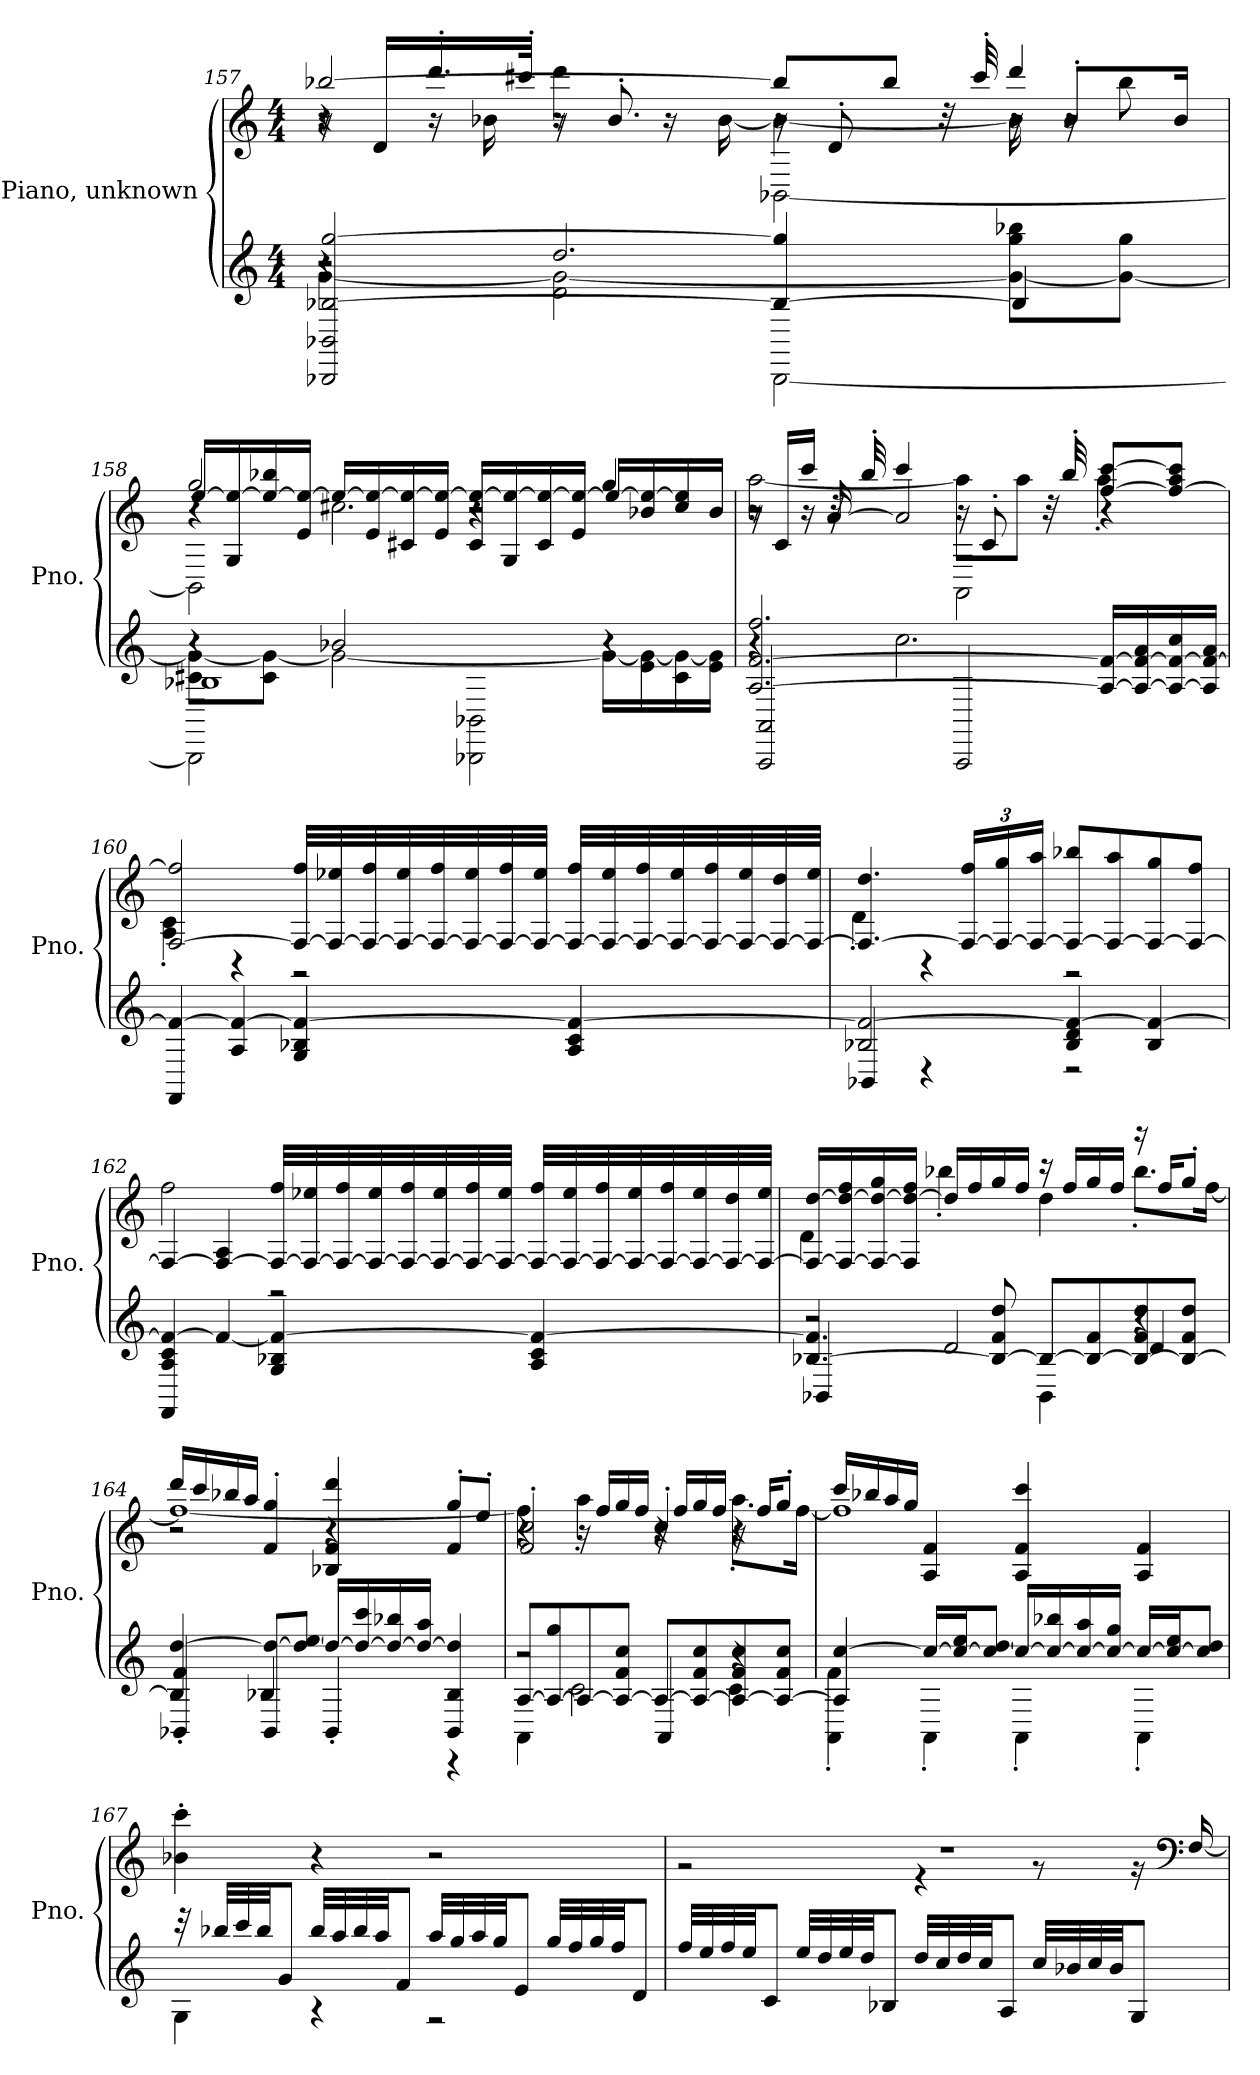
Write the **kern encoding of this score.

**kern	**kern
*part1	*part1
*staff2	*staff1
*I"Piano, unknown	*
*I'Pno.	*
!!LO:LB:g=z
*clefG2	*clefG2
*k[]	*k[]
*M4/4	*M4/4
=157	=157
*^	*^
*	*^	*	*^
*	*	*^	*	*	*^
4r	[4g\	2BBB-X/ 2BB-X/ [2B-X/ [2gg/	2r	[2bb-X/	4r	16r	8r
.	.	.	.	.	.	16d/LL	.
.	.	.	.	.	.	16.ddd'/	16r
.	.	.	.	.	.	.	16b-X\
.	.	.	.	.	.	32ccc#X'/JJk	.
2.dd/	2d\ 2g\_	.	.	.	8r	16r	4ddd\
.	.	.	.	.	.	8.b-'/	.
.	.	.	.	.	16r	.	.
.	.	.	.	.	[16b-\	.	.
.	.	4B-/_ 4gg/]	[2BBB-\	8bb-/L]	4b-\_	16r	[2BB-X\
.	.	.	.	.	.	8d'/	.
.	.	.	.	8bb-/J	.	.	.
.	.	.	.	.	.	32r	.
.	.	.	.	.	.	32ccc#'/	.
.	8g\_ 8gg\ 8bb-X\L	4B-/]	.	4ddd/	16b-\]	16r	.
.	.	.	.	.	16r	8b-'/L	.
.	8g\_ 8gg\J	.	.	.	8bb-\	.	.
.	.	.	.	.	.	16b-/Jk	.
!!LO:PB:g=z	!!	!!	!!
=158	=158	=158	=158	=158	=158	=158	=158
4r	8c#X\ 8g\_L	1B-X	2BBB-\]	2gg/	4r	[16ee/LL	2BB-\]
.	.	.	.	.	.	16G/ 16ee/_	.
.	8c#\ 8g\_J	.	.	.	.	16ee/_ 16bb-X/	.
.	.	.	.	.	.	16e/ 16ee/_JJ	.
2b-X/	2g\_	.	.	.	2.cc#X\	16ee/LL_	.
.	.	.	.	.	.	16e/ 16ee/_	.
.	.	.	.	.	.	16c#X/ 16ee/_	.
.	.	.	.	.	.	16e/ 16ee/_JJ	.
.	.	.	2BBB-X\ 2BB-X\	4r	.	16c#/ 16ee/_LL	2r
.	.	.	.	.	.	16G/ 16ee/_	.
.	.	.	.	.	.	16c#/ 16ee/_	.
.	.	.	.	.	.	16e/ 16ee/_JJ	.
4r	16g\LL_	.	.	4gg/	.	16ee/LL_	.
.	16e\ 16g\_	.	.	.	.	16b-X/ 16ee/_	.
.	16c#\ 16g\_	.	.	.	.	16cc#/ 16ee/]	.
.	16e\ 16g\]JJ	.	.	.	.	16b-/JJ	.
*	*	*v	*v	*	*	*	*
!!LO:LB:g=z	!!	!!	!!
=159	=159	=159	=159	=159	=159	=159
[2.A/ [2.f/ 2.ff/	4r	2AAA/ 2AA/	16r	[2aa\	8r	2r
.	.	.	16c/LL	.	.	.
.	.	.	16ccc/JJ	.	16r	.
.	.	.	32r	.	[16a/	.
.	.	.	32bb'/	.	.	.
.	2.cc\	.	4ccc/	.	2a/]	.
.	.	2AAA/	16r	8aa\L]	.	2AA\
.	.	.	8c'/	.	.	.
.	.	.	.	8aa\J	.	.
.	.	.	32r	.	.	.
.	.	.	32bb'/	.	.	.
16A/_ 16f/_LL	.	.	[8ff/ [8ccc/L	4aa'\	4r	.
16A/_ 16f/_ 16a/	.	.	.	.	.	.
16A/_ 16f/_ 16cc/	.	.	8ff/_ 8aa/ 8ccc/]J	.	.	.
16A/] 16f/_ 16a/JJ	.	.	.	.	.	.
*v	*v	*v	*	*	*	*
*	*	*v	*v	*v
!!LO:LB:g=z
=160	=160	=160
4FF/ 4f/_	[2F/ 2ff/]	4A\' 4c\'
4A/ 4f/_	.	4r
4G/ 4B-X/ 4f/_	32F/_ 32ff/LLL	2r
.	32F/_ 32ee-X/	.
.	32F/_ 32ff/	.
.	32F/_ 32ee-/	.
.	32F/_ 32ff/	.
.	32F/_ 32ee-/	.
.	32F/_ 32ff/	.
.	32F/_ 32ee-/JJJ	.
4A/ 4c/ 4f/_	32F/_ 32ff/LLL	.
.	32F/_ 32ee-/	.
.	32F/_ 32ff/	.
.	32F/_ 32ee-/	.
.	32F/_ 32ff/	.
.	32F/_ 32ee-/	.
.	32F/_ 32dd/	.
.	32F/_ 32ee-/JJJ	.
=161	=161	=161
*^	*	*
2B-X/ 2f/_	4BB-X/	4.F/_ 4.dd/	4d'\
.	4r	.	4r
*	*	*Xbrackettup	*
.	.	24F/_ 24ff/LL	.
.	.	24F/_ 24gg/	.
.	.	24F/_ 24aa/JJ	.
4B-/ 4d/ 4f/_	2r	8F/_ 8bb-X/L	2r
.	.	8F/_ 8aa/	.
4B-/ 4f/_	.	8F/_ 8gg/	.
.	.	8F/_ 8ff/J	.
*v	*v	*	*
!!LO:LB:g=z	!!
=162	=162	=162
4FF/ 4A/ 4c/ 4f/_	4F/_	2ff\
4f/_	4F/_ 4A/	.
4G/ 4B-X/ 4f/_	32F/_ 32ff/LLL	2r
.	32F/_ 32ee-X/	.
.	32F/_ 32ff/	.
.	32F/_ 32ee-/	.
.	32F/_ 32ff/	.
.	32F/_ 32ee-/	.
.	32F/_ 32ff/	.
.	32F/_ 32ee-/JJJ	.
4A/ 4c/ 4f/_	32F/_ 32ff/LLL	.
.	32F/_ 32ee-/	.
.	32F/_ 32ff/	.
.	32F/_ 32ee-/	.
.	32F/_ 32ff/	.
.	32F/_ 32ee-/	.
.	32F/_ 32dd/	.
.	32F/_ 32ee-/JJJ	.
!!LO:LB:g=z	!!
=163	=163	=163
*^	*	*
*	*^	*	*
[4.B-X/ 4.f/]	2r	4BB-X/	16F/_ [16dd/LL	4d\
.	.	.	16F/_ 16dd/_ 16ff/	.
.	.	.	16F/_ 16dd/_ 16gg/	.
.	.	.	16F/] 16dd/_ 16ff/JJ	.
.	.	2d/	16dd/LL]	4bb-X'\
.	.	.	16ff/	.
8B-/_ 8f/ 8dd/	.	.	16gg/	.
.	.	.	16ff/JJ	.
8B-/L_	4BB-\	.	16r	4dd\
.	.	.	16ff/LL	.
8B-/_ 8f/	.	.	16gg/	.
.	.	.	16ff/JJ	.
8B-/_ 8f/ 8dd/	4r	4d/	16r	8.bb-'\L
.	.	.	16ff/KL	.
8B-/_ 8f/ 8dd/J	.	.	8gg'/J	.
.	.	.	.	[16ff\Jk
*	*v	*v	*	*
=164	=164	=164	=164
*	*	*	*^
4B-/] [4dd/	4BB-X/' 4f/'	16ddd/LL	1ff_	2r
.	.	16ccc/	.	.
.	.	16bb-X/	.	.
.	.	16aa/JJ	.	.
8BB-/ 8dd/_L	4B-X/	4f/' 4gg/'	.	.
8dd/_ 8ee/J	.	.	.	.
16dd/LL_	4BB-'/	4B-X/ 4f/ 4ddd/	.	4r
16dd/_ 16ccc/	.	.	.	.
16dd/_ 16bb-X/	.	.	.	.
16dd/_ 16aa/JJ	.	.	.	.
4BB-/ 4B-/ 4dd/]	4r	8gg'/L	.	4f/
.	.	8ee'/J	.	.
!!LO:LB:g=z	!!	!!
=165	=165	=165	=165	=165
*	*^	*	*	*
[8A/L	4AA\	2r	4r	4ff\]	2f/' 2cc/'
8A/_ 8gg/	.	.	.	.	.
8A/_	2c\	.	16r	4aa'\	.
.	.	.	16ff/LL	.	.
8A/_ 8f/ 8cc/J	.	.	16gg/	.	.
.	.	.	16ff/JJ	.	.
8A/L_	.	4AA/	16r	4r	4cc'/
.	.	.	16ff/LL	.	.
8A/_ 8f/ 8cc/	.	.	16gg/	.	.
.	.	.	16ff/JJ	.	.
8A/_ 8f/ 8cc/	4c\	4r	16r	8.aa'\L	4r
.	.	.	16ff/KL	.	.
8A/_ 8f/ 8cc/J	.	.	8gg'/J	.	.
.	.	.	.	[16ff\Jk	.
*	*v	*v	*	*	*
*	*	*	*v	*v
=166	=166	=166	=166
4A/] [4cc/	4AA\' 4f\'	16ccc/LL	1ff]
.	.	16bb-X/	.
.	.	16aa/	.
.	.	16gg/JJ	.
16cc/LL_	4AA'\	4A/ 4f/	.
16cc/_ 16ee/J	.	.	.
8cc/_ 8dd/J	.	.	.
16cc/LL_	4AA'\	4A/ 4f/ 4ccc/	.
16cc/_ 16bb-X/	.	.	.
16cc/_ 16aa/	.	.	.
16cc/_ 16gg/JJ	.	.	.
16cc/LL_	4AA'\	4A/ 4f/	.
16cc/_ 16ee/J	.	.	.
8cc/] 8dd/J	.	.	.
*	*	*v	*v
!!LO:PB:g=z
=167	=167	=167
32r	4G\	4b-X\' 4ccc\'
32bb-X/LLL	.	.
32ccc/	.	.
32bb-/JJ	.	.
8g/J	.	.
32bb-/LLL	4r	4r
32aa/	.	.
32bb-/	.	.
32aa/JJ	.	.
8f/J	.	.
32aa/LLL	2r	2r
32gg/	.	.
32aa/	.	.
32gg/JJ	.	.
8e/J	.	.
32gg/LLL	.	.
32ff/	.	.
32gg/	.	.
32ff/JJ	.	.
8d/J	.	.
*v	*v	*
!!LO:LB:g=z
=168	=168
*	*^
32ff/LLL	1r	2r
32ee/	.	.
32ff/	.	.
32ee/JJ	.	.
8c/J	.	.
32ee/LLL	.	.
32dd/	.	.
32ee/	.	.
32dd/JJ	.	.
8B-X/J	.	.
32dd/LLL	.	4r
32cc/	.	.
32dd/	.	.
32cc/JJ	.	.
8A/J	.	.
32cc/LLL	.	8r
32b-X/	.	.
32cc/	.	.
32b-/JJ	.	.
8G/J	.	16r
*	*clefF4	*
.	.	[16F/
*	*v	*v
=	=
*-	*-
